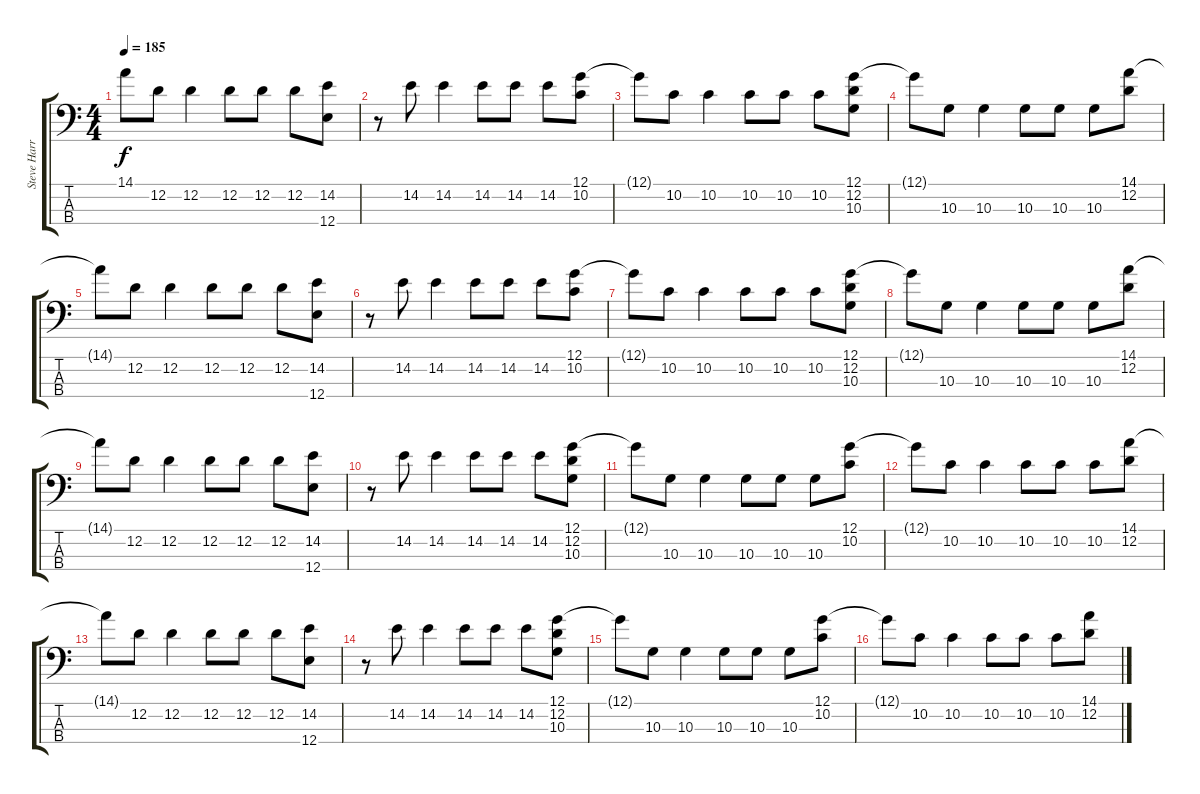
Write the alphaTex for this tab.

\track ("Steve Harris" "Steve Harr") {instrument electricbasspick}
\staff {score tabs}
\tuning (G2 D2 A1 E1) {hide}
\ts (4 4)
\tempo 185
\clef f4
\ks c
14.1{t}.8{dy f} 12.2.8 12.2.4 12.2.8 12.2.8 12.2.8 (14.2 12.4).8 |
r.8 14.2.8 14.2.4 14.2.8 14.2.8 14.2.8 (12.1 10.2).8 |
12.1{t}.8 10.2.8 10.2.4 10.2.8 10.2.8 10.2.8 (12.1 12.2 10.3).8 |
12.1{t}.8 10.3.8 10.3.4 10.3.8 10.3.8 10.3.8 (14.1 12.2).8 |
14.1{t}.8 12.2.8 12.2.4 12.2.8 12.2.8 12.2.8 (14.2 12.4).8 |
r.8 14.2.8 14.2.4 14.2.8 14.2.8 14.2.8 (12.1 10.2).8 |
12.1{t}.8 10.2.8 10.2.4 10.2.8 10.2.8 10.2.8 (12.1 12.2 10.3).8 |
12.1{t}.8 10.3.8 10.3.4 10.3.8 10.3.8 10.3.8 (14.1 12.2).8 |
14.1{t}.8 12.2.8 12.2.4 12.2.8 12.2.8 12.2.8 (14.2 12.4).8 |
r.8 14.2.8 14.2.4 14.2.8 14.2.8 14.2.8 (12.1 12.2 10.3).8 |
12.1{t}.8 10.3.8 10.3.4 10.3.8 10.3.8 10.3.8 (12.1 10.2).8 |
12.1{t}.8 10.2.8 10.2.4 10.2.8 10.2.8 10.2.8 (14.1 12.2).8 |
14.1{t}.8 12.2.8 12.2.4 12.2.8 12.2.8 12.2.8 (14.2 12.4).8 |
r.8 14.2.8 14.2.4 14.2.8 14.2.8 14.2.8 (12.1 12.2 10.3).8 |
12.1{t}.8 10.3.8 10.3.4 10.3.8 10.3.8 10.3.8 (12.1 10.2).8 |
12.1{t}.8 10.2.8 10.2.4 10.2.8 10.2.8 10.2.8 (14.1 12.2).8
